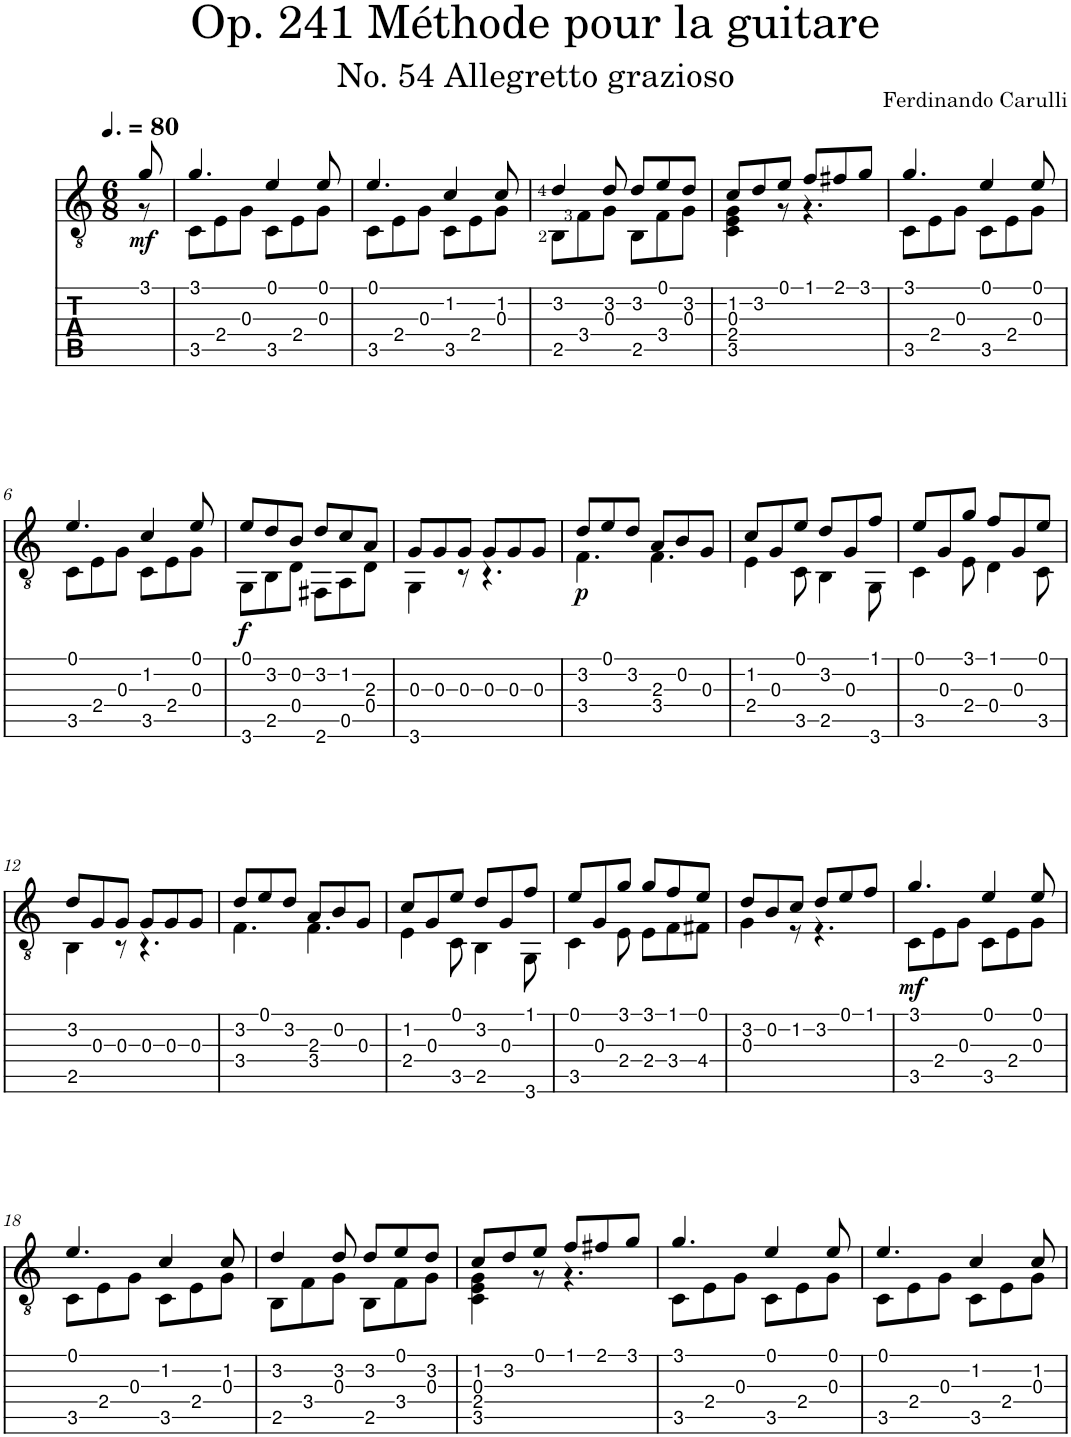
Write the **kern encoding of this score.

**kern	**kern	**dynam
*part1	*part1	*part1
*staff2	*staff1	*staff1/2
*I"Classical Guitar	*	*
*I'Guit.	*	*
*stria6	*	*
*	*clefGv2	*
*k[]	*k[]	*
*C:	*C:	*
*M6/8	*M6/8	*
*MM120	*MM120	*
=	=	=
*^	*^	*
!	!	!	!	!LO:DY:b
8g	8r	8g/	8r	mf
=1	=1	=1	=1	=1
4.g	8CL	4.g/	8C\L	.
.	8E	.	8E\	.
.	8GJ	.	8G\J	.
4e	8CL	4e/	8C\L	.
.	8E	.	8E\	.
8e	8GJ	8e/	8G\J	.
=2	=2	=2	=2	=2
4.e	8CL	4.e/	8C\L	.
.	8E	.	8E\	.
.	8GJ	.	8G\J	.
4c	8CL	4c/	8C\L	.
.	8E	.	8E\	.
8c	8GJ	8c/	8G\J	.
=3	=3	=3	=3	=3
4d	8BBL	4d/	8BB\L	.
.	8F	.	8F\	.
8d	8GJ	8d/	8G\J	.
8dL	8BBL	8d/L	8BB\L	.
8e	8F	8e/	8F\	.
8dJ	8GJ	8d/J	8G\J	.
=4	=4	=4	=4	=4
8cL	4C 4E 4G	8c/L	4C\ 4E\ 4G\	.
8d	.	8d/	.	.
8eJ	8r	8e/J	8r	.
8fL	4.r	8f/L	4.r	.
8f#X	.	8f#X/	.	.
8gJ	.	8g/J	.	.
=5	=5	=5	=5	=5
4.g	8CL	4.g/	8C\L	.
.	8E	.	8E\	.
.	8GJ	.	8G\J	.
4e	8CL	4e/	8C\L	.
.	8E	.	8E\	.
8e	8GJ	8e/	8G\J	.
!!LO:LB:g=z	!!
=6	=6	=6	=6	=6
4.e	8CL	4.e/	8C\L	.
.	8E	.	8E\	.
.	8GJ	.	8G\J	.
4c	8CL	4c/	8C\L	.
.	8E	.	8E\	.
8e	8GJ	8e/	8G\J	.
=7	=7	=7	=7	=7
!	!	!	!	!LO:DY:b
8eL	8GGL	8e/L	8GG\L	f
8d	8BB	8d/	8BB\	.
8BJ	8DJ	8B/J	8D\J	.
8dL	8FF#XL	8d/L	8FF#X\L	.
8c	8AA	8c/	8AA\	.
8AJ	8DJ	8A/J	8D\J	.
=8	=8	=8	=8	=8
8GL	4GG	8G/L	4GG\	.
8G	.	8G/	.	.
8GJ	8r	8G/J	8r	.
8GL	4.r	8G/L	4.r	.
8G	.	8G/	.	.
8GJ	.	8G/J	.	.
=9	=9	=9	=9	=9
!	!	!	!	!LO:DY:b
8dL	4.F	8d/L	4.F\	p
8e	.	8e/	.	.
8dJ	.	8d/J	.	.
8AL	4.F	8A/L	4.F\	.
8B	.	8B/	.	.
8GJ	.	8G/J	.	.
=10	=10	=10	=10	=10
8cL	4E	8c/L	4E\	.
8G	.	8G/	.	.
8eJ	8C	8e/J	8C\	.
8dL	4BB	8d/L	4BB\	.
8G	.	8G/	.	.
8fJ	8GG	8f/J	8GG\	.
=11	=11	=11	=11	=11
8eL	4C	8e/L	4C\	.
8G	.	8G/	.	.
8gJ	8E	8g/J	8E\	.
8fL	4D	8f/L	4D\	.
8G	.	8G/	.	.
8eJ	8C	8e/J	8C\	.
!!LO:LB:g=z	!!
=12	=12	=12	=12	=12
8dL	4BB	8d/L	4BB\	.
8G	.	8G/	.	.
8GJ	8r	8G/J	8r	.
8GL	4.r	8G/L	4.r	.
8G	.	8G/	.	.
8GJ	.	8G/J	.	.
=13	=13	=13	=13	=13
8dL	4.F	8d/L	4.F\	.
8e	.	8e/	.	.
8dJ	.	8d/J	.	.
8AL	4.F	8A/L	4.F\	.
8B	.	8B/	.	.
8GJ	.	8G/J	.	.
=14	=14	=14	=14	=14
8cL	4E	8c/L	4E\	.
8G	.	8G/	.	.
8eJ	8C	8e/J	8C\	.
8dL	4BB	8d/L	4BB\	.
8G	.	8G/	.	.
8fJ	8GG	8f/J	8GG\	.
=15	=15	=15	=15	=15
8eL	4C	8e/L	4C\	.
8G	.	8G/	.	.
8gJ	8E	8g/J	8E\	.
8gL	8EL	8g/L	8E\L	.
8f	8F	8f/	8F\	.
8eJ	8F#XJ	8e/J	8F#X\J	.
=16	=16	=16	=16	=16
8dL	4G	8d/L	4G\	.
8B	.	8B/	.	.
8cJ	8r	8c/J	8r	.
8dL	4.r	8d/L	4.r	.
8e	.	8e/	.	.
8fJ	.	8f/J	.	.
=17	=17	=17	=17	=17
!	!	!	!	!LO:DY:b
4.g	8CL	4.g/	8C\L	mf
.	8E	.	8E\	.
.	8GJ	.	8G\J	.
4e	8CL	4e/	8C\L	.
.	8E	.	8E\	.
8e	8GJ	8e/	8G\J	.
!!LO:LB:g=z	!!
=18	=18	=18	=18	=18
4.e	8CL	4.e/	8C\L	.
.	8E	.	8E\	.
.	8GJ	.	8G\J	.
4c	8CL	4c/	8C\L	.
.	8E	.	8E\	.
8c	8GJ	8c/	8G\J	.
=19	=19	=19	=19	=19
4d	8BBL	4d/	8BB\L	.
.	8F	.	8F\	.
8d	8GJ	8d/	8G\J	.
8dL	8BBL	8d/L	8BB\L	.
8e	8F	8e/	8F\	.
8dJ	8GJ	8d/J	8G\J	.
=20	=20	=20	=20	=20
8cL	4C 4E 4G	8c/L	4C\ 4E\ 4G\	.
8d	.	8d/	.	.
8eJ	8r	8e/J	8r	.
8fL	4.r	8f/L	4.r	.
8f#X	.	8f#X/	.	.
8gJ	.	8g/J	.	.
=21	=21	=21	=21	=21
4.g	8CL	4.g/	8C\L	.
.	8E	.	8E\	.
.	8GJ	.	8G\J	.
4e	8CL	4e/	8C\L	.
.	8E	.	8E\	.
8e	8GJ	8e/	8G\J	.
=22	=22	=22	=22	=22
4.e	8CL	4.e/	8C\L	.
.	8E	.	8E\	.
.	8GJ	.	8G\J	.
4c	8CL	4c/	8C\L	.
.	8E	.	8E\	.
8c	8GJ	8c/	8G\J	.
*v	*v	*	*	*
*	*v	*v	*
=	=	=
*-	*-	*-
